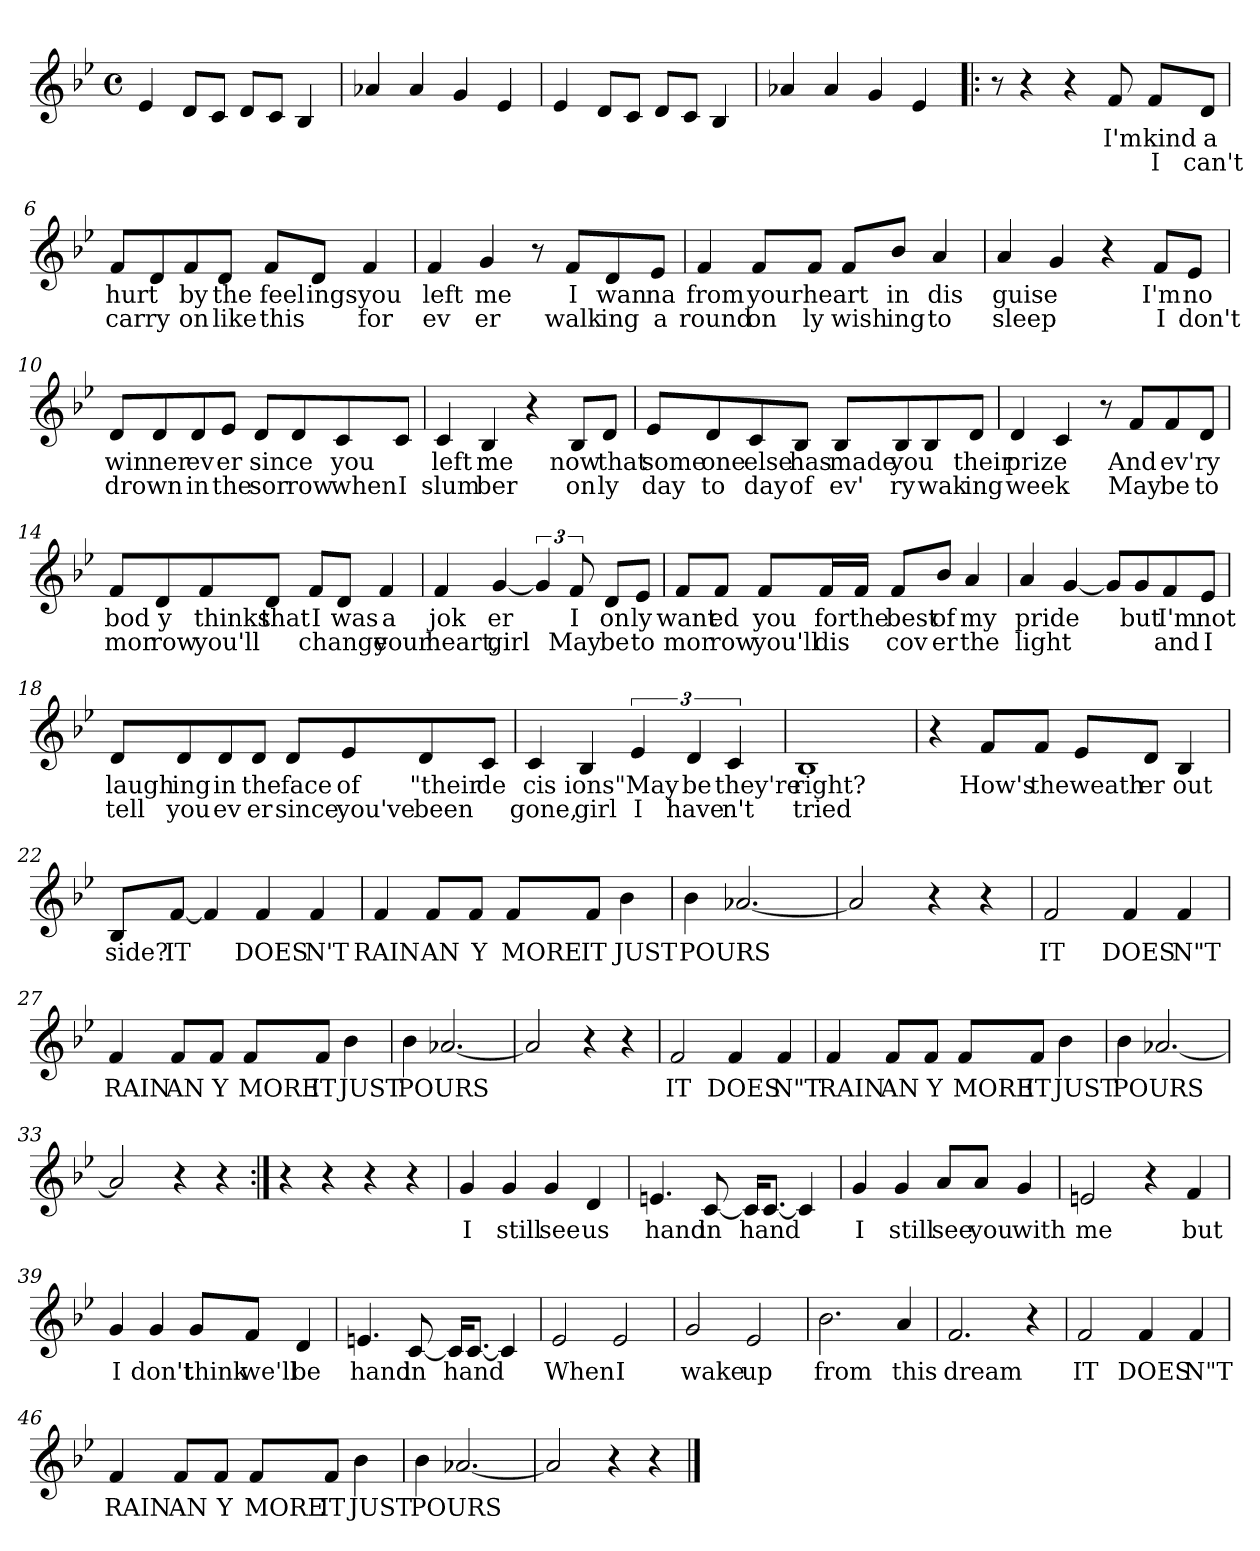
**kern	**text	**text
*part1	*part1	*part1
*staff1	*staff1	*staff1
*clefG2	*	*
*k[b-e-]	*	*
*B-:	*	*
*M4/4	*	*
*met(c)	*	*
=1	=1	=1
4e-/	.	.
8d/L	.	.
8c/J	.	.
8d/L	.	.
8c/J	.	.
4B-/	.	.
=2	=2	=2
4a-X/	.	.
4a-/	.	.
4g/	.	.
4e-/	.	.
=3	=3	=3
4e-/	.	.
8d/L	.	.
8c/J	.	.
8d/L	.	.
8c/J	.	.
4B-/	.	.
=4	=4	=4
4a-X/	.	.
4a-/	.	.
4g/	.	.
4e-/	.	.
!!LO:LB:g=z
=5!|:	=5!|:	=5!|:
8r	.	.
4r	.	.
4r	1.	2.
8f/	I'm	.
8f/L	kind	I
8d/J	a	can't
=6	=6	=6
8f/L	hurt	car
8d/	.	ry
8f/	by	on
8d/J	the	like
8f/L	feel	this
8d/J	ings	.
4f/	you	for
=7	=7	=7
4f/	left	ev
4g/	me	er
8r	.	.
8f/L	I	walk
8d/	wan	ing
8e-/J	na	a
!!LO:LB:g=z
=8	=8	=8
4f/	from	round
8f/L	your	on
8f/J	heart	ly
8f/L	.	wish
8b-/J	in	ing
4a/	dis	to
=9	=9	=9
4a/	guise	sleep
4g/	.	.
4r	.	.
8f/L	I'm	I
8e-/J	no	don't
=10	=10	=10
8d/L	win	drown
8d/	ner	.
8d/	ev	in
8e-/J	er	the
8d/L	since	sor
8d/	.	row
8c/	you	when
8c/J	.	I
!!LO:LB:g=z
=11	=11	=11
4c/	left	slum
4B-/	me	ber
4r	.	.
8B-/L	now	on
8d/J	that	ly
=12	=12	=12
8e-/L	some	day
8d/	one	to
8c/	else	day
8B-/J	has	of
8B-/L	made	ev'
8B-/	you	ry
8B-/	.	wak
8d/J	their	ing
=13	=13	=13
4d/	prize	week
4c/	.	.
8r	.	.
8f/L	And	May
8f/	ev'	be
8d/J	ry	to
!!LO:LB:g=z
=14	=14	=14
8f/L	bod	mor
8d/	y	row
8f/	thinks	you'll
8d/J	that	.
8f/L	I	change
8d/J	was	.
4f/	a	your
=15	=15	=15
4f/	jok	heart,
[4g/	er	girl
6g/]	.	.
12f/	I	May
8d/L	on	be
8e-/J	ly	to
=16	=16	=16
8f/L	want	mor
8f/J	ed	row
8f/L	you	you'll
16f/L	for	dis
16f/JJ	the	.
8f/L	best	cov
8b-/J	of	er
4a/	my	the
!!LO:LB:g=z
=17	=17	=17
4a/	pride	light
[4g/	.	.
8g/L]	.	.
8g/	but	.
8f/	I'm	and
8e-/J	not	I
=18	=18	=18
8d/L	laugh	tell
8d/	ing	you
8d/	in	ev
8d/J	the	er
8d/L	face	since
8e-/	of	you've
8d/	"their	been
8c/J	de	.
=19	=19	=19
4c/	cis	gone,
4B-/	ions"	girl
6e-/	May	I
6d/	be	have
6c/	they're	n't
!!LO:LB:g=z
=20	=20	=20
1B-	right?	tried
=21	=21	=21
4r	.	.
8f/L	How's	.
8f/J	the	.
8e-/L	weath	.
8d/J	er	.
4B-/	out	.
=22	=22	=22
8B-/L	side?	.
[8f/J	IT	.
4f/]	.	.
4f/	DOES	.
4f/	N'T	.
=23	=23	=23
4f/	RAIN	.
8f/L	AN	.
8f/J	Y	.
8f/L	MORE	.
8f/J	IT	.
4b-\	JUST	.
!!LO:PB:g=z
=24	=24	=24
4b-\	POURS	.
[2.a-X/	.	.
=25	=25	=25
2a-/]	.	.
4r	.	.
4r	.	.
=26	=26	=26
2f/	IT	.
4f/	DOES	.
4f/	N"T	.
=27	=27	=27
4f/	RAIN	.
8f/L	AN	.
8f/J	Y	.
8f/L	MORE	.
8f/J	IT	.
4b-\	JUST	.
=28	=28	=28
4b-\	POURS	.
[2.a-X/	.	.
!!LO:LB:g=z
=29	=29	=29
2a-/]	.	.
4r	.	.
4r	.	.
=30	=30	=30
2f/	IT	.
4f/	DOES	.
4f/	N"T	.
=31	=31	=31
4f/	RAIN	.
8f/L	AN	.
8f/J	Y	.
8f/L	MORE	.
8f/J	IT	.
4b-\	JUST	.
=32	=32	=32
4b-\	POURS	.
[2.a-X/	.	.
=33	=33	=33
2a-/]	.	.
4r	.	.
4r	.	.
!!LO:LB:g=z
=34:|!	=34:|!	=34:|!
4r	.	.
4r	.	.
4r	.	.
4r	.	.
=35	=35	=35
4g/	I	.
4g/	still	.
4g/	see	.
4d/	us	.
=36	=36	=36
4.en/	hand	.
[8c/	in	.
16c/KL]	hand	.
[8.c/J	.	.
4c/]	.	.
=37	=37	=37
4g/	I	.
4g/	still	.
8a/L	see	.
8a/J	you	.
4g/	with	.
=38	=38	=38
2en/	me	.
4r	.	.
4f/	but	.
!!LO:LB:g=z
=39	=39	=39
4g/	I	.
4g/	don't	.
8g/L	think	.
8f/J	we'll	.
4d/	be	.
=40	=40	=40
4.en/	hand	.
[8c/	in	.
16c/KL]	hand	.
[8.c/J	.	.
4c/]	.	.
=41	=41	=41
2e-/	When	.
2e-/	I	.
=42	=42	=42
2g/	wake	.
2e-/	up	.
=43	=43	=43
2.b-\	from	.
4a/	this	.
=44	=44	=44
2.f/	dream	.
4r	.	.
!!LO:LB:g=z
=45	=45	=45
2f/	IT	.
4f/	DOES	.
4f/	N"T	.
=46	=46	=46
4f/	RAIN	.
8f/L	AN	.
8f/J	Y	.
8f/L	MORE	.
8f/J	IT	.
4b-\	JUST	.
=47	=47	=47
4b-\	POURS	.
[2.a-X/	.	.
=48	=48	=48
2a-/]	.	.
4r	.	.
4r	.	.
==	==	==
*-	*-	*-
